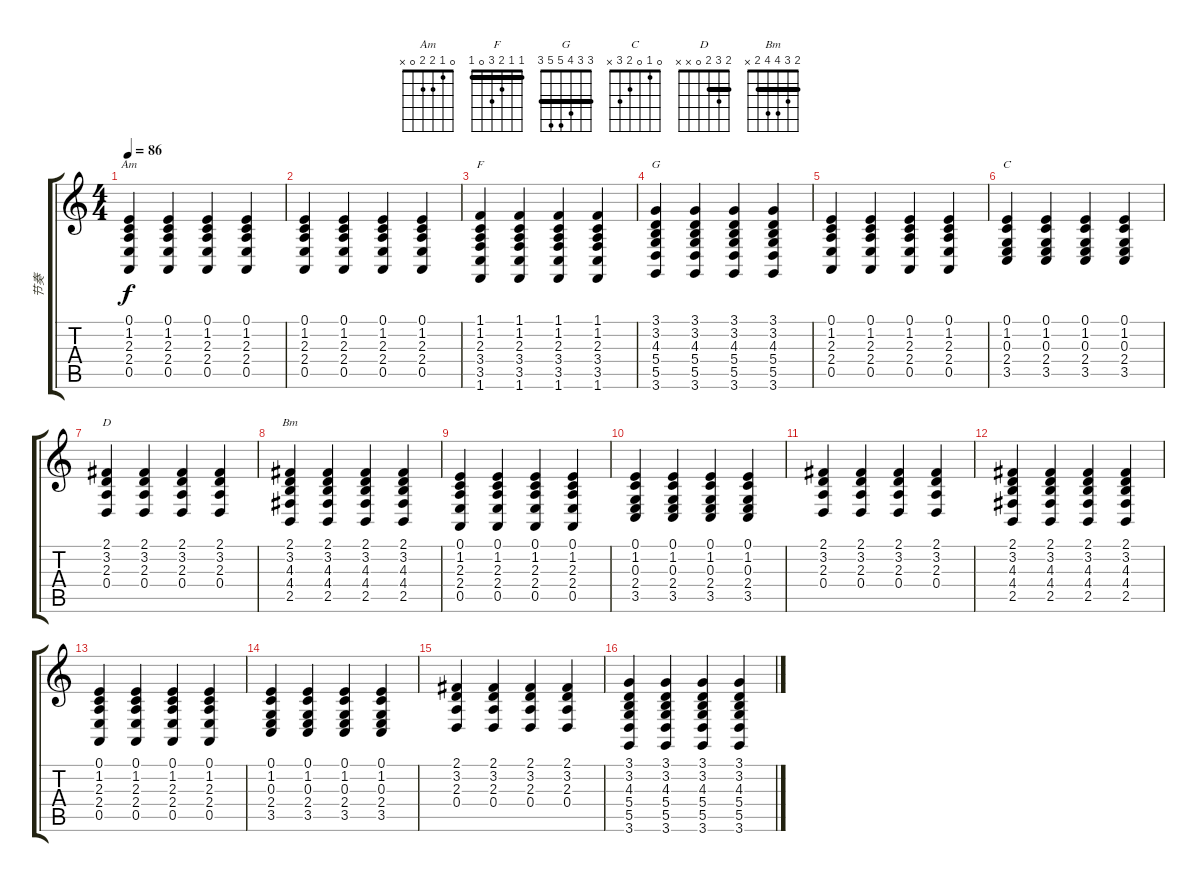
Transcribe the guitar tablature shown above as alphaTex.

\track ("节奏" "节奏") {instrument brightacousticpiano}
\staff {score tabs}
\tuning (E4 B3 G3 D3 A2 E2) {hide}
\chord ("Am" 0 1 2 2 0 x)
\chord ("F" 1 1 2 3 0 1) {barre 1}
\chord ("G" 3 3 4 5 5 3) {barre 3}
\chord ("C" 0 1 0 2 3 x)
\chord ("D" 2 3 2 0 x x) {barre 2}
\chord ("Bm" 2 3 4 4 2 x) {barre 2}
\ts (4 4)
\tempo 86
\clef g2
\ks c
(0.1 1.2 2.3 2.4 0.5).4{ch "Am" dy f} (0.1 1.2 2.3 2.4 0.5).4 (0.1 1.2 2.3 2.4 0.5).4 (0.1 1.2 2.3 2.4 0.5).4 |
(0.1 1.2 2.3 2.4 0.5).4 (0.1 1.2 2.3 2.4 0.5).4 (0.1 1.2 2.3 2.4 0.5).4 (0.1 1.2 2.3 2.4 0.5).4 |
(1.1 1.2 2.3 3.4 3.5 1.6).4{ch "F"} (1.1 1.2 2.3 3.4 3.5 1.6).4 (1.1 1.2 2.3 3.4 3.5 1.6).4 (1.1 1.2 2.3 3.4 3.5 1.6).4 |
(3.1 3.2 4.3 5.4 5.5 3.6).4{ch "G"} (3.1 3.2 4.3 5.4 5.5 3.6).4 (3.1 3.2 4.3 5.4 5.5 3.6).4 (3.1 3.2 4.3 5.4 5.5 3.6).4 |
(0.1 1.2 2.3 2.4 0.5).4 (0.1 1.2 2.3 2.4 0.5).4 (0.1 1.2 2.3 2.4 0.5).4 (0.1 1.2 2.3 2.4 0.5).4 |
(0.1 1.2 0.3 2.4 3.5).4{ch "C"} (0.1 1.2 0.3 2.4 3.5).4 (0.1 1.2 0.3 2.4 3.5).4 (0.1 1.2 0.3 2.4 3.5).4 |
(2.1 3.2 2.3 0.4).4{ch "D"} (2.1 3.2 2.3 0.4).4 (2.1 3.2 2.3 0.4).4 (2.1 3.2 2.3 0.4).4 |
(2.1 3.2 4.3 4.4 2.5).4{ch "Bm"} (2.1 3.2 4.3 4.4 2.5).4 (2.1 3.2 4.3 4.4 2.5).4 (2.1 3.2 4.3 4.4 2.5).4 |
(0.1 1.2 2.3 2.4 0.5).4 (0.1 1.2 2.3 2.4 0.5).4 (0.1 1.2 2.3 2.4 0.5).4 (0.1 1.2 2.3 2.4 0.5).4 |
(0.1 1.2 0.3 2.4 3.5).4 (0.1 1.2 0.3 2.4 3.5).4 (0.1 1.2 0.3 2.4 3.5).4 (0.1 1.2 0.3 2.4 3.5).4 |
(2.1 3.2 2.3 0.4).4 (2.1 3.2 2.3 0.4).4 (2.1 3.2 2.3 0.4).4 (2.1 3.2 2.3 0.4).4 |
(2.1 3.2 4.3 4.4 2.5).4 (2.1 3.2 4.3 4.4 2.5).4 (2.1 3.2 4.3 4.4 2.5).4 (2.1 3.2 4.3 4.4 2.5).4 |
(0.1 1.2 2.3 2.4 0.5).4 (0.1 1.2 2.3 2.4 0.5).4 (0.1 1.2 2.3 2.4 0.5).4 (0.1 1.2 2.3 2.4 0.5).4 |
(0.1 1.2 0.3 2.4 3.5).4 (0.1 1.2 0.3 2.4 3.5).4 (0.1 1.2 0.3 2.4 3.5).4 (0.1 1.2 0.3 2.4 3.5).4 |
(2.1 3.2 2.3 0.4).4 (2.1 3.2 2.3 0.4).4 (2.1 3.2 2.3 0.4).4 (2.1 3.2 2.3 0.4).4 |
(3.1 3.2 4.3 5.4 5.5 3.6).4 (3.1 3.2 4.3 5.4 5.5 3.6).4 (3.1 3.2 4.3 5.4 5.5 3.6).4 (3.1 3.2 4.3 5.4 5.5 3.6).4
